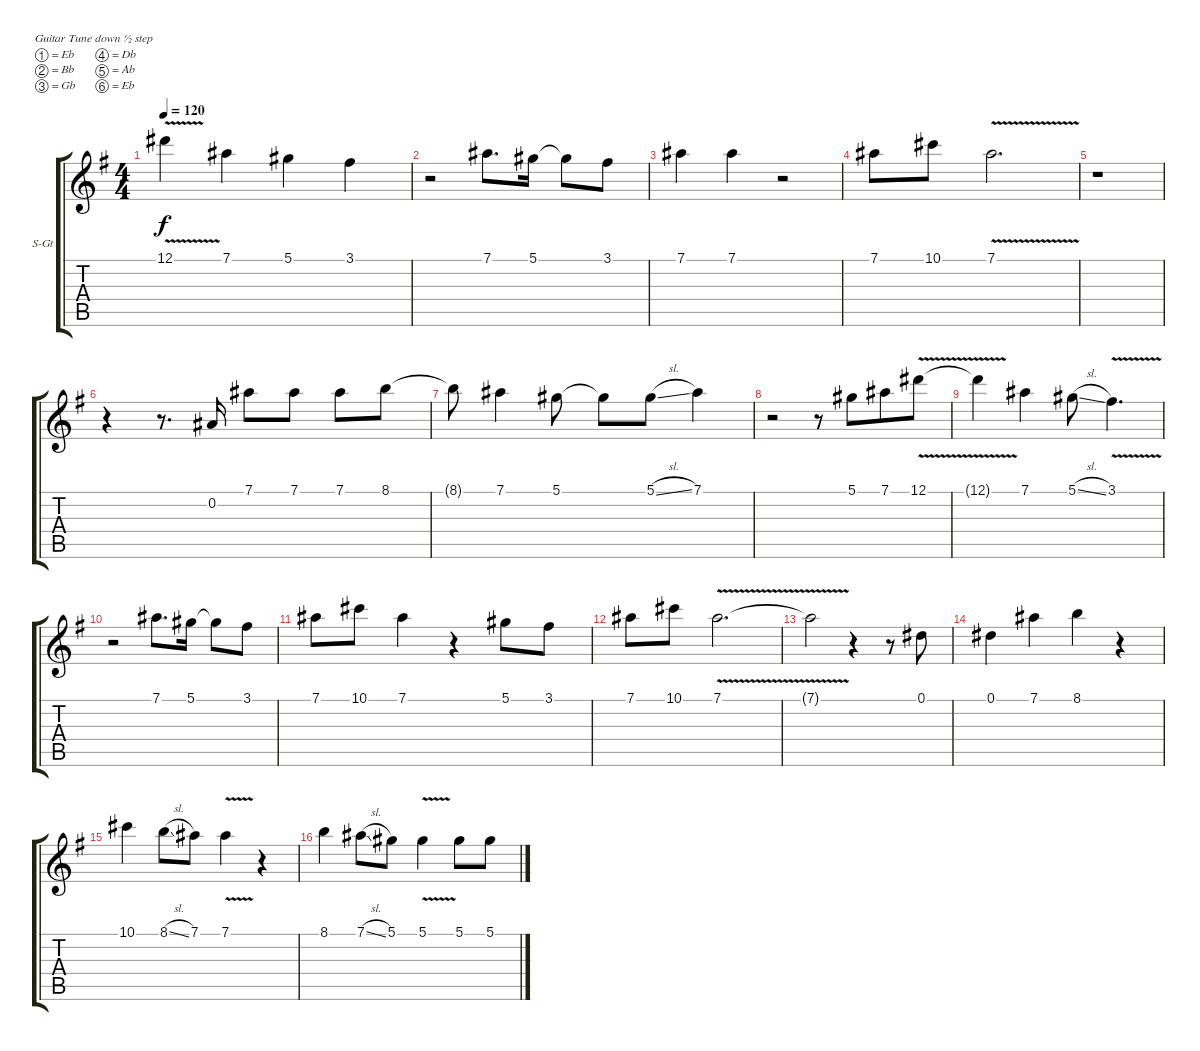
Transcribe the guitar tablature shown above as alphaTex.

\bracketExtendMode groupsimilarinstruments
\firstSystemTrackNameOrientation horizontal
\otherSystemsTrackNameOrientation horizontal
\track ("Lead Vocals - Doogie White" "S-Gt") {instrument flute}
\staff {score tabs}
\tuning (Eb4 Bb3 Gb3 Db3 Ab2 Eb2)
\displaytranspose 12
\ts (4 4)
\tempo 120
\clef g2
\ks eminor
12.1{v t}.4{dy f} 7.1.4 5.1.4 3.1.4 |
r.2 7.1.8{d} 5.1.16 5.1{t}.8 3.1.8 |
7.1.4 7.1.4 r.2 |
7.1.8 10.1.8 7.1{v}.2{d} |
r.1 |
r.4 r.8{d} 0.2.16 7.1.8 7.1.8 7.1.8 8.1.8 |
8.1{t}.8 7.1.4 5.1.8 5.1{t}.8 5.1{sl}.8 7.1.4 |
r.2 r.8 5.1.8{beam merge} 7.1.8 12.1{v}.8 |
12.1{v t}.4 7.1.4 5.1{sl}.8 3.1{v}.4{d} |
r.2 7.1.8{d} 5.1.16 5.1{t}.8 3.1.8 |
7.1.8 10.1.8 7.1.4 r.4 5.1.8 3.1.8 |
7.1.8 10.1.8 7.1{v}.2{d} |
7.1{v t}.2 r.4 r.8 0.1.8 |
0.1.4 7.1.4 8.1.4 r.4 |
10.1.4 8.1{sl}.8 7.1.8 7.1{v}.4 r.4 |
8.1.4 7.1{sl}.8 5.1.8 5.1{v}.4 5.1.8 5.1.8
